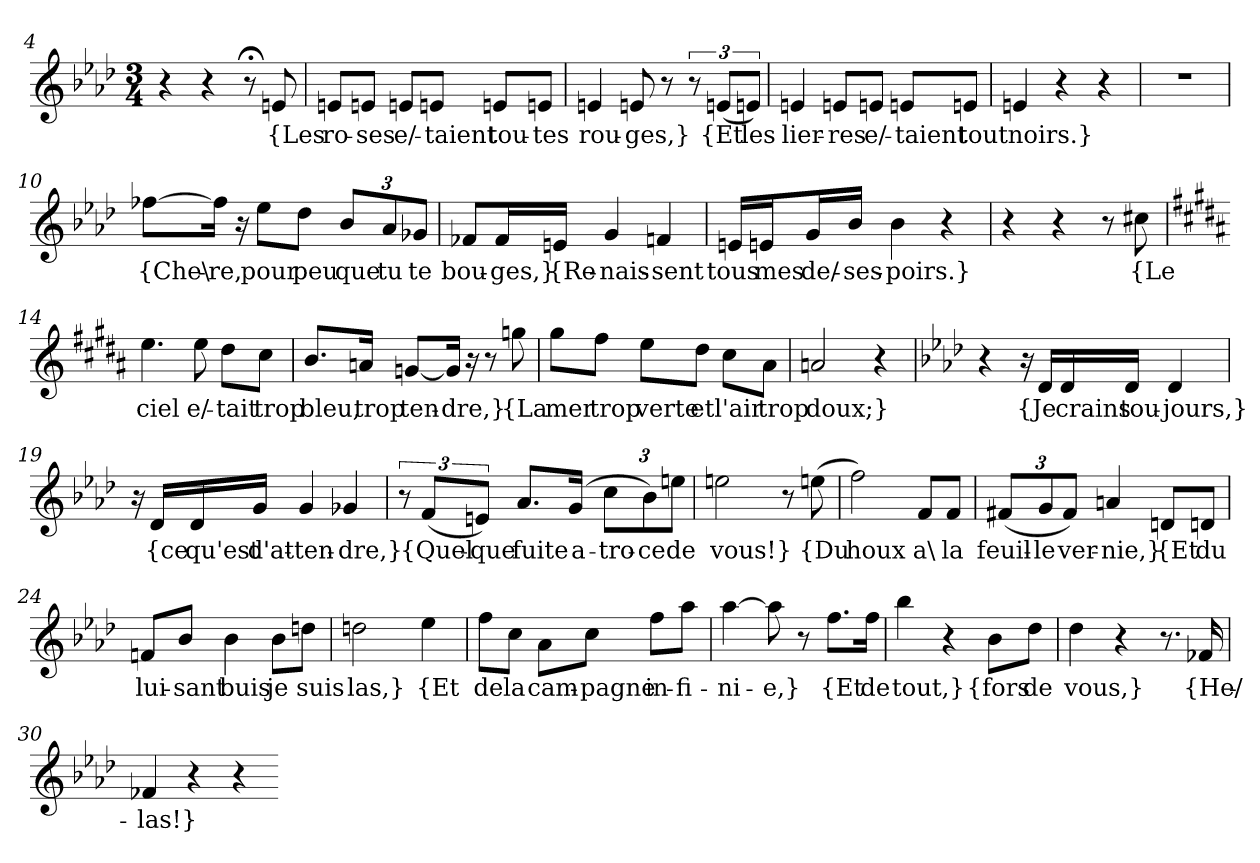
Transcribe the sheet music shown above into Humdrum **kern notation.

**kern	**text
*part1	*part1
*staff1	*staff1
*clefG2	*
*k[b-e-a-d-]	*
*M3/4	*
=4	=4
4r	.
4r	.
8r;<	.
8en	{Les
=5	=5
8en/L	ro-
8en/J	-ses
8en/L	e/-
8en/J	-taient
8en/L	tou-
8en/J	-tes
=6	=6
4en	rou-
8en	-ges,}
8r	.
12r	.
(12en/L	{Et
12en/J)	les
=7	=7
4en	lier-
8en/L	-res
8en/J	e/-
8en/L	-taient
8en/J	tout
=8	=8
4en	noirs.}
4r	.
4r	.
=9	=9
2.r	.
=10	=10
[8ff-X\L	{Che\-
16ff-\Jk]	-re,
16r	.
8ee-\L	pour
8dd-\J	peu
12b-/L	que
12a-/	tu
12g-X/J	te
=11	=11
8f-X/L	bou-
16f-/L	-ges,}
16en/JJ	{Re-
4g	-nais-
4fn	-sent
=12	=12
16en/LL	tous
16en/J	mes
16g/L	de/-
16b-/JJ	-ses-
4b-	-poirs.}
4r	.
=13	=13
4r	.
4r	.
8r	.
8cc#X	{Le
=14	=14
*k[f#c#g#d#a#]	*
4.ee	ciel
8ee	e/-
8dd#\L	-tait
8cc#\J	trop
=15	=15
8.b/L	bleu,
16an/Jk	trop
[8gn/L	ten-
16gn/Jk]	-dre,}
16r	.
8r	.
8ggn	{La
=16	=16
8gg#\L	mer
8ff#\J	trop
8ee\L	verte
8dd#\J	et
8cc#\L	l'air
8a#\J	trop
=17	=17
2an	doux;}
4r	.
=18	=18
*k[b-e-a-d-]	*
4r	.
16r	.
16d-/LL	{Je
16d-/	crains
16d-/JJ	tou-
4d-	-jours,}
=19	=19
16r	.
16d-/LL	{ce
16d-/	qu'est
16g/JJ	d'at-
4g	-ten-
4g-X	-dre,}
=20	=20
12r	.
(12f/L	{Quel-
12en/J)	-que
8.a-/L	fuite
(16g/Jk	a-
12cc\L	-tro-
12b-\)	-ce
12een\J	de
=21	=21
2een	vous!}
8r	.
(8een	{Du
=22	=22
2ff)	houx
8f/L	a\
8f/J	la
=23	=23
(12f#X/L	feuil-
12g/	-le
12f#/J)	ver-
4an	-nie,}
8dn/L	{Et
8dn/J	du
=24	=24
8fn/L	lui-
8b-/J	-sant
4b-	buis
8b-\L	je
8ddn\J	suis
=25	=25
2ddn	las,}
4ee-	{Et
=26	=26
8ff\L	de
8cc\J	la
8a-\L	cam-
8cc\J	-pagne
8ff\L	in-
8aa-\J	-fi-
=27	=27
[4aa-	-ni-
8aa-]	-e,}
8r	.
8.ff\L	{Et
16ff\Jk	de
=28	=28
4bb-	tout,}
4r	.
8b-\L	{fors
8dd-\J	de
=29	=29
4dd-	vous,}
4r	.
8.r	.
16f-X	{He/-
=30	=30
4f-X	-las!}
4r	.
4r	.
=-	=-
*-	*-
